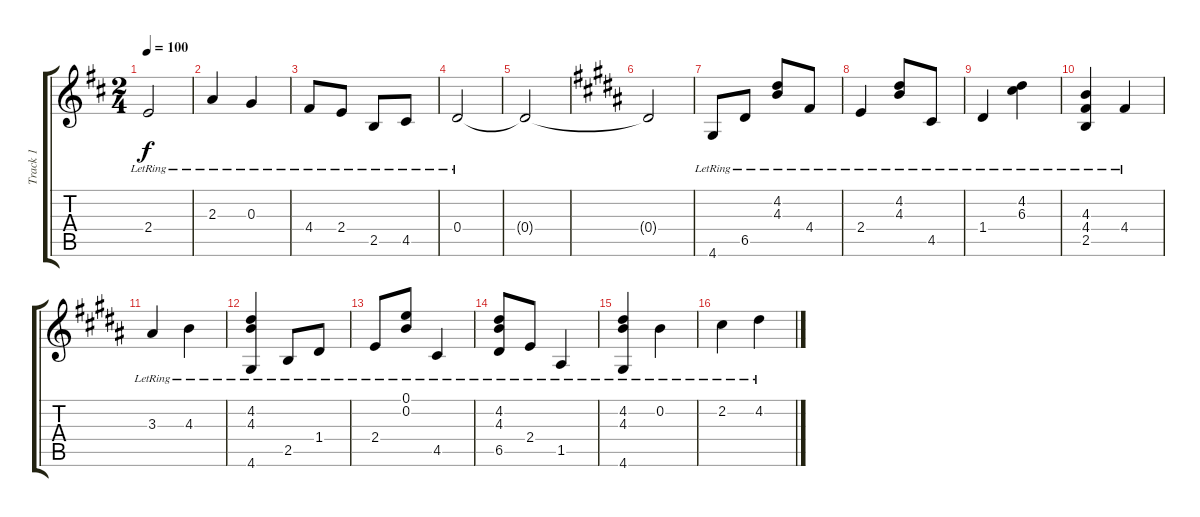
\track ("Track 1" "Track 1") {instrument acousticguitarnylon}
\staff {score tabs}
\tuning (E4 B3 G3 D3 A2 E2) {hide}
\ts (2 4)
\tempo 100
\clef g2
\ks d
2.4{lr}.2{dy f} |
2.3{lr}.4 0.3{lr}.4 |
4.4{lr}.8 2.4{lr}.8 2.5{lr}.8 4.5{lr}.8 |
0.4{lr}.2 |
0.4{t}.2 |
\ks b
0.4{t}.2 |
4.6{lr}.8 6.5{lr}.8 (4.2{lr} 4.3{lr}).8 4.4{lr}.8 |
2.4{lr}.4 (4.2{lr} 4.3{lr}).8 4.5{lr}.8 |
1.4{lr}.4 (4.2{lr} 6.3{lr}).4 |
(4.3{lr} 4.4{lr} 2.5{lr}).4 4.4{lr}.4 |
3.3{lr}.4 4.3{lr}.4 |
(4.2{lr} 4.3{lr} 4.6{lr}).4 2.5{lr}.8 1.4{lr}.8 |
2.4{lr}.8 (0.1{lr} 0.2{lr}).8 4.5{lr}.4 |
(4.2{lr} 4.3{lr} 6.5{lr}).8 2.4{lr}.8 1.5{lr}.4 |
(4.2{lr} 4.3{lr} 4.6{lr}).4 0.2{lr}.4 |
2.2{lr}.4 4.2{lr}.4
